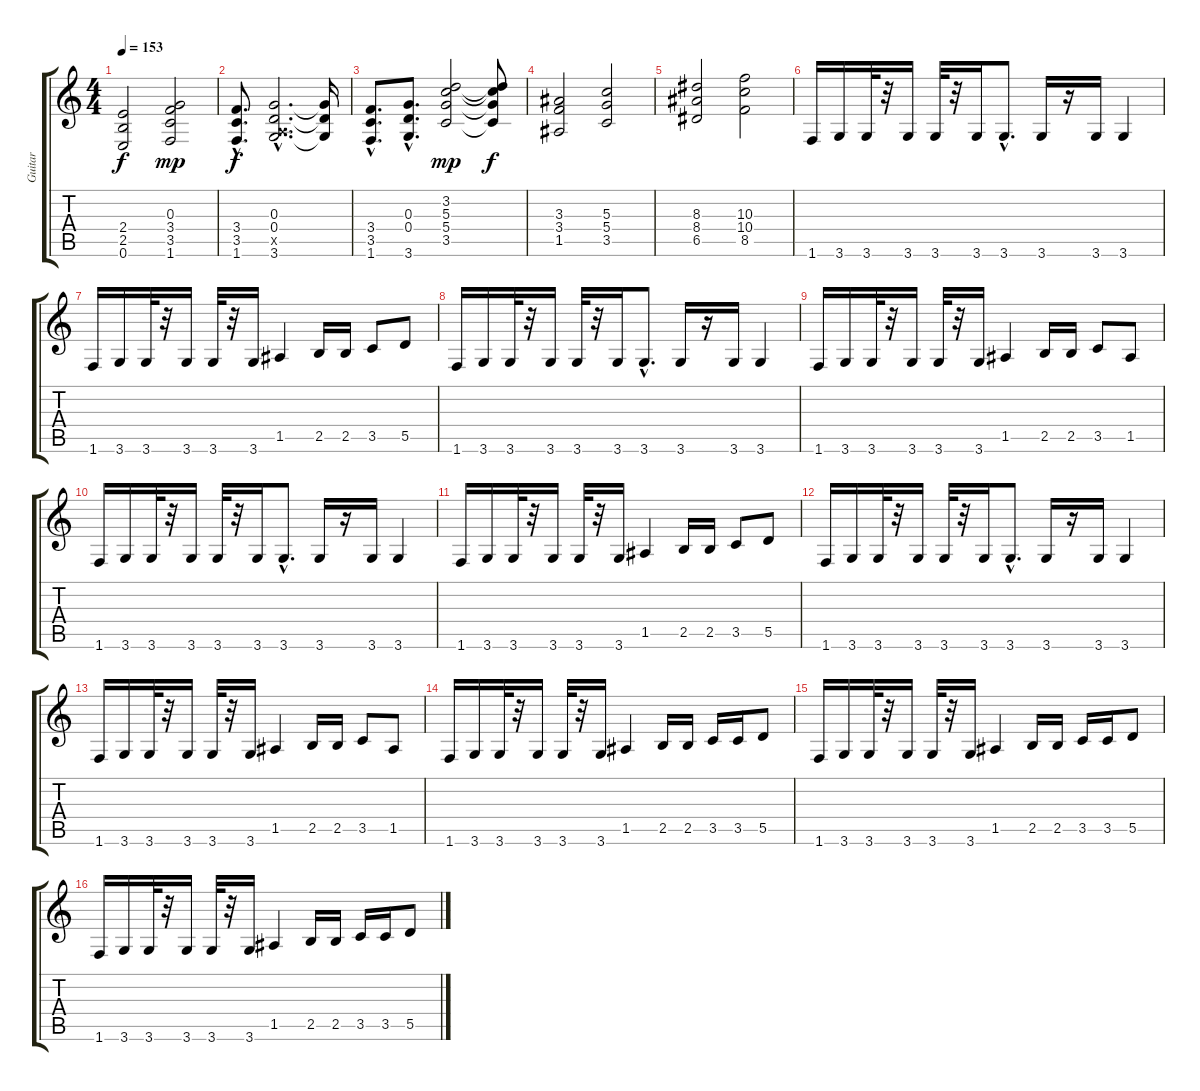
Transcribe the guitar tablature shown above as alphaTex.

\track ("Guitar" "Guitar") {instrument distortionguitar}
\staff {score tabs}
\tuning (E4 B3 G3 D3 A2 E2) {hide}
\ts (4 4)
\tempo 153
\clef g2
\ks c
(2.4 2.5 0.6).2{dy f} (0.3 3.4 3.5 1.6).2{dy mp} |
(3.4{hac} 3.5{hac} 1.6{hac}).8{d dy f} (0.3{hac} 0.4{hac} 0.5{hac x} 3.6{hac}).2{d} (0.3{t} 0.4{t} 3.6{t}).16 |
(3.4{hac} 3.5{hac} 1.6{hac}).8{d} (0.3{hac} 0.4{hac} 3.6{hac}).8{d} (3.2 5.3 5.4 3.5).2{dy mp} (3.2{t} 5.3{t} 5.4{t} 3.5{t}).8{dy f} |
(3.3 3.4 1.5).2 (5.3 5.4 3.5).2 |
(8.3 8.4 6.5).2 (10.3 10.4 8.5).2 |
1.6.16{balance 8} 3.6.16 3.6.32 r.32 3.6.16 3.6.32 r.32 3.6.16 3.6{hac}.8{d} 3.6.16 r.16 3.6.16 3.6.4 |
1.6.16 3.6.16 3.6.32 r.32 3.6.16 3.6.32 r.32 3.6.16 1.5.4 2.5.16 2.5.16 3.5.8 5.5.8 |
1.6.16 3.6.16 3.6.32 r.32 3.6.16 3.6.32 r.32 3.6.16 3.6{hac}.8{d} 3.6.16 r.16 3.6.16 3.6.4 |
1.6.16 3.6.16 3.6.32 r.32 3.6.16 3.6.32 r.32 3.6.16 1.5.4 2.5.16 2.5.16 3.5.8 1.5.8 |
1.6.16 3.6.16 3.6.32 r.32 3.6.16 3.6.32 r.32 3.6.16 3.6{hac}.8{d} 3.6.16 r.16 3.6.16 3.6.4 |
1.6.16 3.6.16 3.6.32 r.32 3.6.16 3.6.32 r.32 3.6.16 1.5.4 2.5.16 2.5.16 3.5.8 5.5.8 |
1.6.16 3.6.16 3.6.32 r.32 3.6.16 3.6.32 r.32 3.6.16 3.6{hac}.8{d} 3.6.16 r.16 3.6.16 3.6.4 |
1.6.16 3.6.16 3.6.32 r.32 3.6.16 3.6.32 r.32 3.6.16 1.5.4 2.5.16 2.5.16 3.5.8 1.5.8 |
1.6.16 3.6.16 3.6.32 r.32 3.6.16 3.6.32 r.32 3.6.16 1.5.4 2.5.16 2.5.16 3.5.16 3.5.16 5.5.8 |
1.6.16 3.6.16 3.6.32 r.32 3.6.16 3.6.32 r.32 3.6.16 1.5.4 2.5.16 2.5.16 3.5.16 3.5.16 5.5.8 |
1.6.16 3.6.16 3.6.32 r.32 3.6.16 3.6.32 r.32 3.6.16 1.5.4 2.5.16 2.5.16 3.5.16 3.5.16 5.5.8
